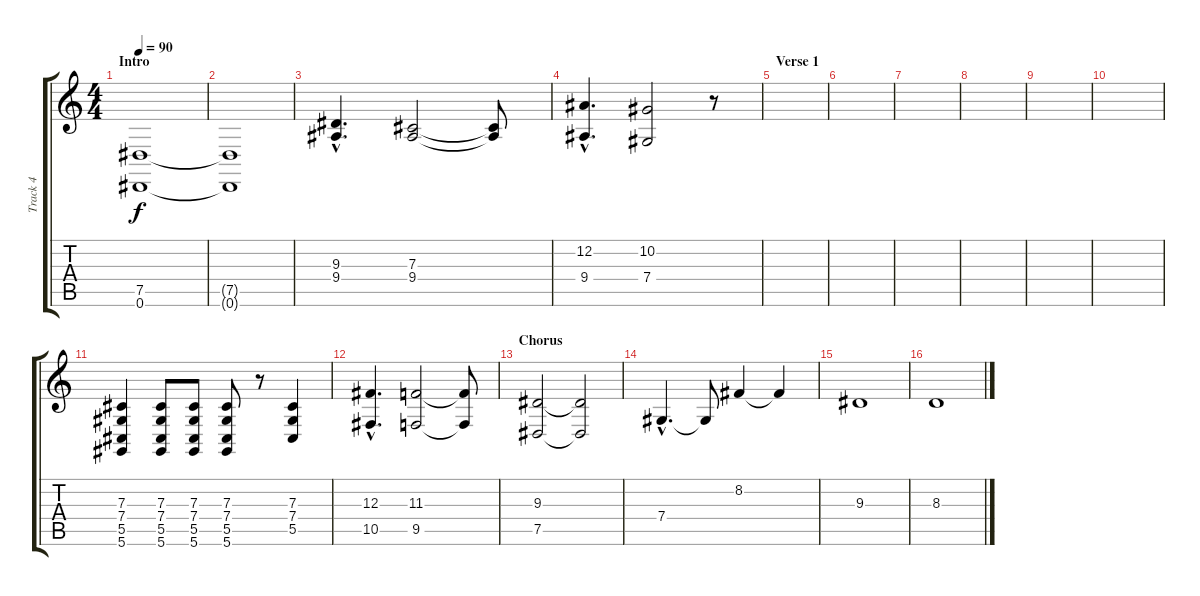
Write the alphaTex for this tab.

\track ("Track 4" "Track 4") {instrument synthstrings1}
\staff {score tabs}
\tuning (Eb4 Bb3 Gb3 Db3 Ab2 Eb2) {hide}
\ts (4 4)
\section ("" "Intro")
\tempo 90
\clef g2
\ks c
(7.5 0.6).1{dy f volume 12 instrument synthstrings1} |
(7.5{t} 0.6{t}).1 |
(9.3{hac} 9.4{hac}).4{d volume 12} (7.3 9.4).2 (7.3{t} 9.4{t}).8 |
(12.2{hac} 9.4{hac}).4{d volume 12} (10.2 7.4).2 r.8 |
\section ("" "Verse 1")
|
|
|
|
|
|
(7.3 7.4 5.5 5.6).4{instrument cello} (7.3 7.4 5.5 5.6).8 (7.3 7.4 5.5 5.6).8 (7.3 7.4 5.5 5.6).8 r.8 (7.3 7.4 5.5).4 |
(12.3{hac} 10.5{hac}).4{d instrument synthstrings1} (11.3 9.5).2 (11.3{t} 9.5{t}).8 |
\section ("" "Chorus")
(9.3 7.5).2 (9.3{t} 7.5{t}).2 |
7.4{hac}.4{d} 7.4{t}.8 8.2.4 8.2{t}.4 |
9.3.1 |
8.3.1
